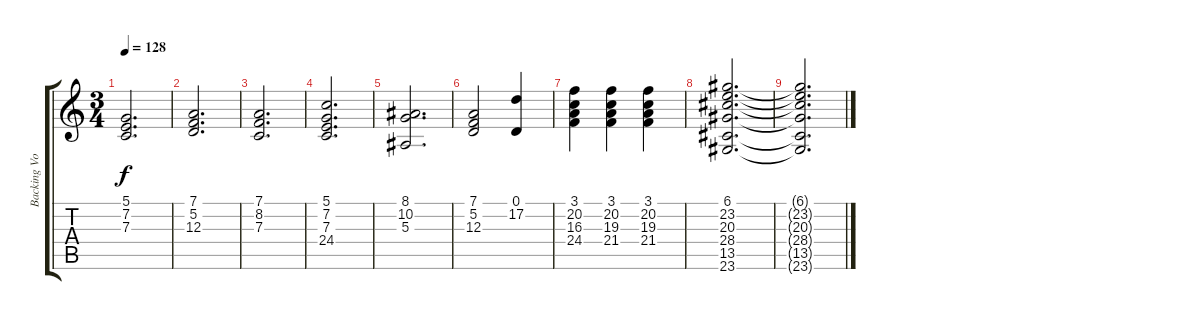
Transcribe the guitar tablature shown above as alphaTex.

\track ("Backing Vocals" "Backing Vo") {instrument choiraahs}
\staff {score tabs}
\tuning (D4 A3 F3 C3 G2 D2) {hide}
\ts (3 4)
\tempo 128
\clef g2
\ks c
(5.1{t} 7.2{t} 7.3{t}).2{d dy f} |
(7.1 5.2 12.3).2{d} |
(7.1 8.2 7.3).2{d} |
(5.1 7.2 7.3 24.4).2{d} |
(8.1 10.2 5.3).2{d} |
(7.1 5.2 12.3).2 (0.1 17.2).4 |
(3.1 20.2 16.3 24.4).4 (3.1 20.2 19.3 21.4).4 (3.1 20.2 19.3 21.4).4 |
(6.1 23.2 20.3 28.4 13.5 23.6).2{d} |
(6.1{t} 23.2{t} 20.3{t} 28.4{t} 13.5{t} 23.6{t}).2{d}
